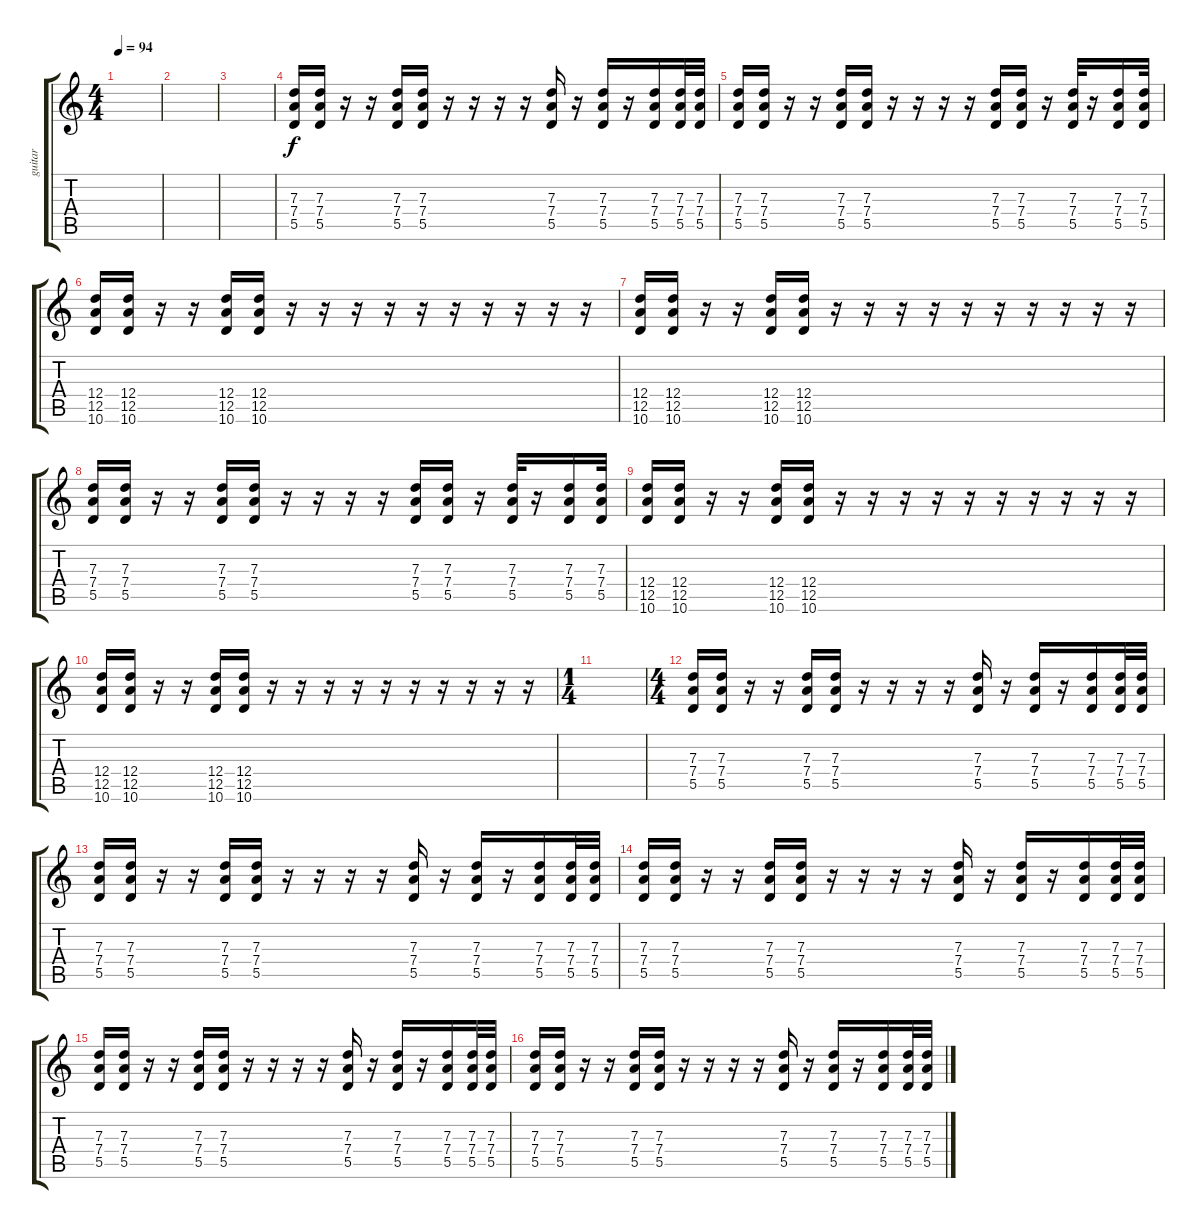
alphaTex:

\track ("guitar" "guitar") {instrument distortionguitar}
\staff {score tabs}
\tuning (E4 B3 G3 D3 A2 E2) {hide}
\ts (4 4)
\tempo 94
\clef g2
\ks c
|
|
|
(7.3 7.4 5.5).16 (7.3 7.4 5.5).16 r.16 r.16 (7.3 7.4 5.5).16 (7.3 7.4 5.5).16 r.16 r.16 r.16 r.16 (7.3 7.4 5.5).16 r.16 (7.3 7.4 5.5).16 r.16 (7.3 7.4 5.5).16 (7.3 7.4 5.5).32 (7.3 7.4 5.5).32 |
(7.3 7.4 5.5).16 (7.3 7.4 5.5).16 r.16 r.16 (7.3 7.4 5.5).16 (7.3 7.4 5.5).16 r.16 r.16 r.16 r.16 (7.3 7.4 5.5).16 (7.3 7.4 5.5).16 r.16 (7.3 7.4 5.5).32 r.16 (7.3 7.4 5.5).16 (7.3 7.4 5.5).32 |
(12.4 12.5 10.6).16 (12.4 12.5 10.6).16 r.16 r.16 (12.4 12.5 10.6).16 (12.4 12.5 10.6).16 r.16 r.16 r.16 r.16 r.16 r.16 r.16 r.16 r.16 r.16 |
(12.4 12.5 10.6).16 (12.4 12.5 10.6).16 r.16 r.16 (12.4 12.5 10.6).16 (12.4 12.5 10.6).16 r.16 r.16 r.16 r.16 r.16 r.16 r.16 r.16 r.16 r.16 |
(7.3 7.4 5.5).16 (7.3 7.4 5.5).16 r.16 r.16 (7.3 7.4 5.5).16 (7.3 7.4 5.5).16 r.16 r.16 r.16 r.16 (7.3 7.4 5.5).16 (7.3 7.4 5.5).16 r.16 (7.3 7.4 5.5).32 r.16 (7.3 7.4 5.5).16 (7.3 7.4 5.5).32 |
(12.4 12.5 10.6).16 (12.4 12.5 10.6).16 r.16 r.16 (12.4 12.5 10.6).16 (12.4 12.5 10.6).16 r.16 r.16 r.16 r.16 r.16 r.16 r.16 r.16 r.16 r.16 |
(12.4 12.5 10.6).16 (12.4 12.5 10.6).16 r.16 r.16 (12.4 12.5 10.6).16 (12.4 12.5 10.6).16 r.16 r.16 r.16 r.16 r.16 r.16 r.16 r.16 r.16 r.16 |
\ts (1 4)
|
\ts (4 4)
(7.3 7.4 5.5).16 (7.3 7.4 5.5).16 r.16 r.16 (7.3 7.4 5.5).16 (7.3 7.4 5.5).16 r.16 r.16 r.16 r.16 (7.3 7.4 5.5).16 r.16 (7.3 7.4 5.5).16 r.16 (7.3 7.4 5.5).16 (7.3 7.4 5.5).32 (7.3 7.4 5.5).32 |
(7.3 7.4 5.5).16 (7.3 7.4 5.5).16 r.16 r.16 (7.3 7.4 5.5).16 (7.3 7.4 5.5).16 r.16 r.16 r.16 r.16 (7.3 7.4 5.5).16 r.16 (7.3 7.4 5.5).16 r.16 (7.3 7.4 5.5).16 (7.3 7.4 5.5).32 (7.3 7.4 5.5).32 |
(7.3 7.4 5.5).16 (7.3 7.4 5.5).16 r.16 r.16 (7.3 7.4 5.5).16 (7.3 7.4 5.5).16 r.16 r.16 r.16 r.16 (7.3 7.4 5.5).16 r.16 (7.3 7.4 5.5).16 r.16 (7.3 7.4 5.5).16 (7.3 7.4 5.5).32 (7.3 7.4 5.5).32 |
(7.3 7.4 5.5).16 (7.3 7.4 5.5).16 r.16 r.16 (7.3 7.4 5.5).16 (7.3 7.4 5.5).16 r.16 r.16 r.16 r.16 (7.3 7.4 5.5).16 r.16 (7.3 7.4 5.5).16 r.16 (7.3 7.4 5.5).16 (7.3 7.4 5.5).32 (7.3 7.4 5.5).32 |
(7.3 7.4 5.5).16 (7.3 7.4 5.5).16 r.16 r.16 (7.3 7.4 5.5).16 (7.3 7.4 5.5).16 r.16 r.16 r.16 r.16 (7.3 7.4 5.5).16 r.16 (7.3 7.4 5.5).16 r.16 (7.3 7.4 5.5).16 (7.3 7.4 5.5).32 (7.3 7.4 5.5).32
